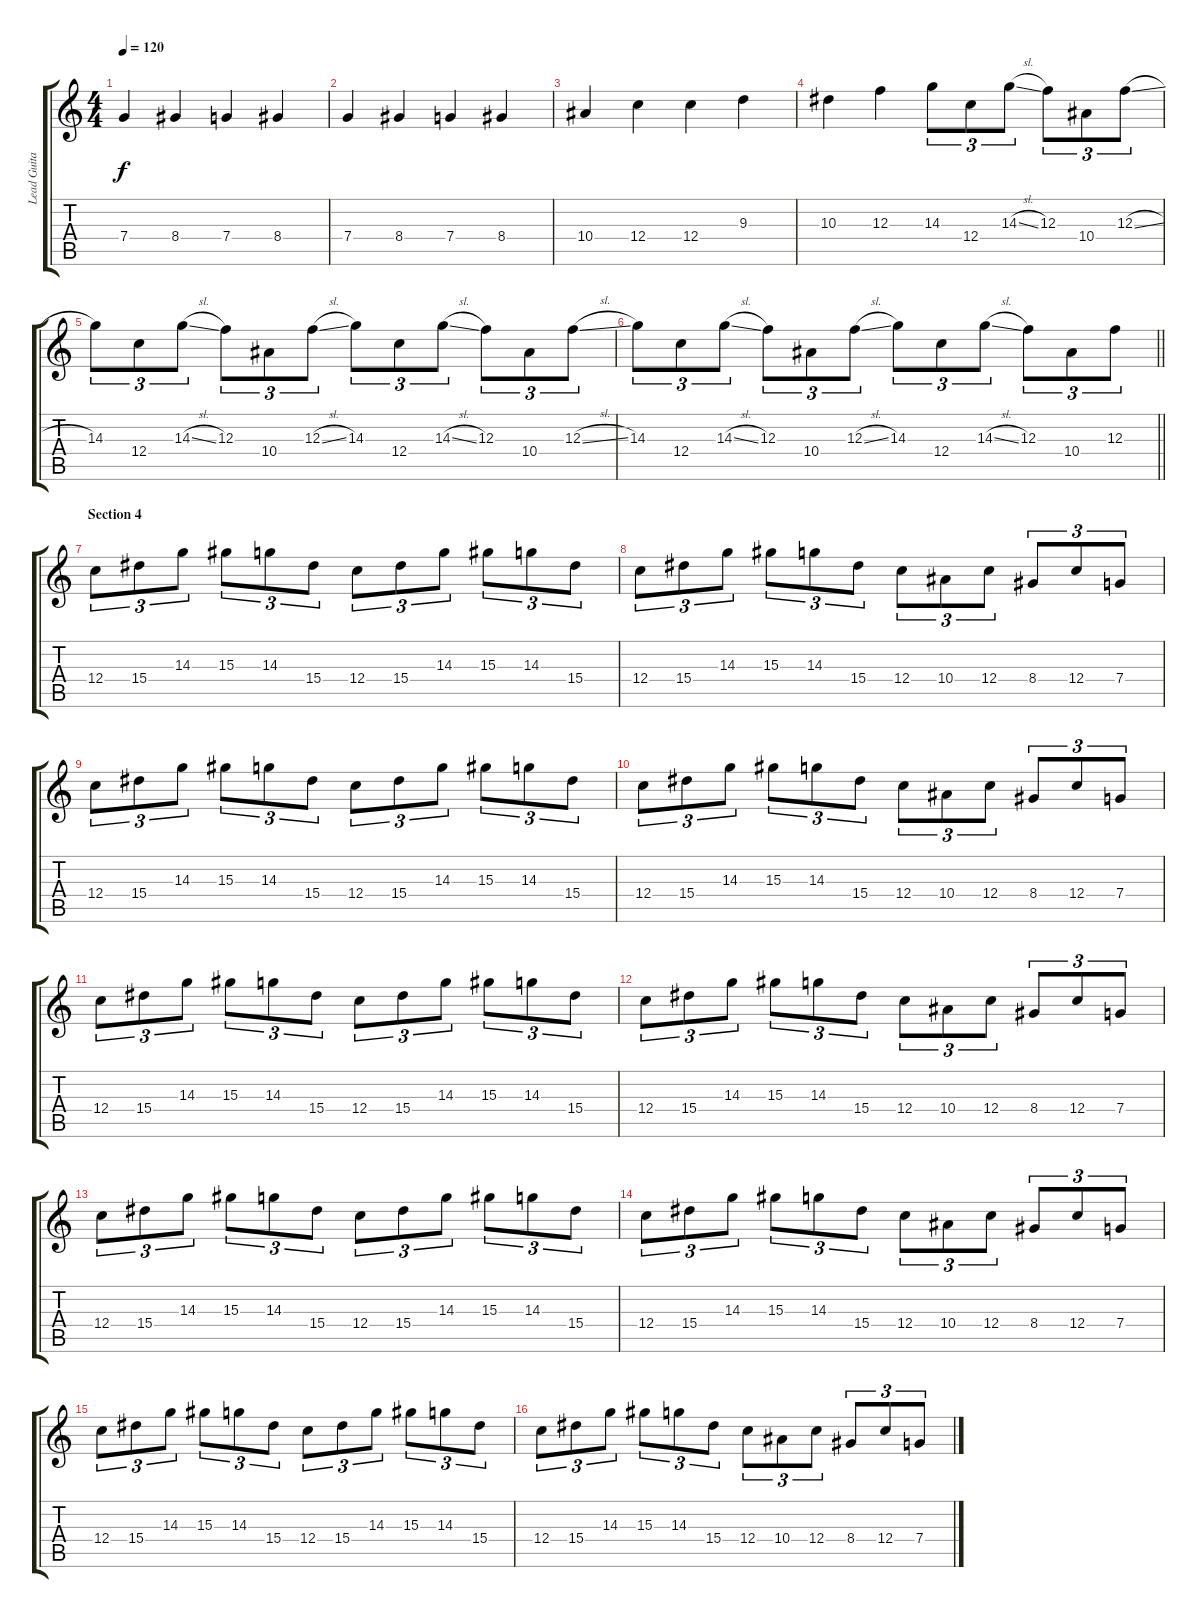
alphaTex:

\track ("Lead Guitar 2" "Lead Guita") {instrument overdrivenguitar}
\staff {score tabs}
\tuning (D4 A3 F3 C3 G2 C2) {hide}
\ts (4 4)
\tempo 120
\clef g2
\ks c
7.4.4{dy f} 8.4.4 7.4.4 8.4.4 |
7.4.4 8.4.4 7.4.4 8.4.4 |
10.4.4 12.4.4 12.4.4 9.3.4 |
10.3.4 12.3.4 14.3.8{tu (3 2)} 12.4.8{tu (3 2)} 14.3{sl}.8{tu (3 2)} 12.3.8{tu (3 2)} 10.4.8{tu (3 2)} 12.3{sl}.8{tu (3 2)} |
14.3.8{tu (3 2)} 12.4.8{tu (3 2)} 14.3{sl}.8{tu (3 2)} 12.3.8{tu (3 2)} 10.4.8{tu (3 2)} 12.3{sl}.8{tu (3 2)} 14.3.8{tu (3 2)} 12.4.8{tu (3 2)} 14.3{sl}.8{tu (3 2)} 12.3.8{tu (3 2)} 10.4.8{tu (3 2)} 12.3{sl}.8{tu (3 2)} |
\barLineRight lightlight
14.3.8{tu (3 2)} 12.4.8{tu (3 2)} 14.3{sl}.8{tu (3 2)} 12.3.8{tu (3 2)} 10.4.8{tu (3 2)} 12.3{sl}.8{tu (3 2)} 14.3.8{tu (3 2)} 12.4.8{tu (3 2)} 14.3{sl}.8{tu (3 2)} 12.3.8{tu (3 2)} 10.4.8{tu (3 2)} 12.3.8{tu (3 2)} |
\section ("" "Section 4")
12.4.8{tu (3 2)} 15.4.8{tu (3 2)} 14.3.8{tu (3 2)} 15.3.8{tu (3 2)} 14.3.8{tu (3 2)} 15.4.8{tu (3 2)} 12.4.8{tu (3 2)} 15.4.8{tu (3 2)} 14.3.8{tu (3 2)} 15.3.8{tu (3 2)} 14.3.8{tu (3 2)} 15.4.8{tu (3 2)} |
12.4.8{tu (3 2)} 15.4.8{tu (3 2)} 14.3.8{tu (3 2)} 15.3.8{tu (3 2)} 14.3.8{tu (3 2)} 15.4.8{tu (3 2)} 12.4.8{tu (3 2)} 10.4.8{tu (3 2)} 12.4.8{tu (3 2)} 8.4.8{tu (3 2)} 12.4.8{tu (3 2)} 7.4.8{tu (3 2)} |
12.4.8{tu (3 2)} 15.4.8{tu (3 2)} 14.3.8{tu (3 2)} 15.3.8{tu (3 2)} 14.3.8{tu (3 2)} 15.4.8{tu (3 2)} 12.4.8{tu (3 2)} 15.4.8{tu (3 2)} 14.3.8{tu (3 2)} 15.3.8{tu (3 2)} 14.3.8{tu (3 2)} 15.4.8{tu (3 2)} |
12.4.8{tu (3 2)} 15.4.8{tu (3 2)} 14.3.8{tu (3 2)} 15.3.8{tu (3 2)} 14.3.8{tu (3 2)} 15.4.8{tu (3 2)} 12.4.8{tu (3 2)} 10.4.8{tu (3 2)} 12.4.8{tu (3 2)} 8.4.8{tu (3 2)} 12.4.8{tu (3 2)} 7.4.8{tu (3 2)} |
12.4.8{tu (3 2)} 15.4.8{tu (3 2)} 14.3.8{tu (3 2)} 15.3.8{tu (3 2)} 14.3.8{tu (3 2)} 15.4.8{tu (3 2)} 12.4.8{tu (3 2)} 15.4.8{tu (3 2)} 14.3.8{tu (3 2)} 15.3.8{tu (3 2)} 14.3.8{tu (3 2)} 15.4.8{tu (3 2)} |
12.4.8{tu (3 2)} 15.4.8{tu (3 2)} 14.3.8{tu (3 2)} 15.3.8{tu (3 2)} 14.3.8{tu (3 2)} 15.4.8{tu (3 2)} 12.4.8{tu (3 2)} 10.4.8{tu (3 2)} 12.4.8{tu (3 2)} 8.4.8{tu (3 2)} 12.4.8{tu (3 2)} 7.4.8{tu (3 2)} |
12.4.8{tu (3 2)} 15.4.8{tu (3 2)} 14.3.8{tu (3 2)} 15.3.8{tu (3 2)} 14.3.8{tu (3 2)} 15.4.8{tu (3 2)} 12.4.8{tu (3 2)} 15.4.8{tu (3 2)} 14.3.8{tu (3 2)} 15.3.8{tu (3 2)} 14.3.8{tu (3 2)} 15.4.8{tu (3 2)} |
12.4.8{tu (3 2)} 15.4.8{tu (3 2)} 14.3.8{tu (3 2)} 15.3.8{tu (3 2)} 14.3.8{tu (3 2)} 15.4.8{tu (3 2)} 12.4.8{tu (3 2)} 10.4.8{tu (3 2)} 12.4.8{tu (3 2)} 8.4.8{tu (3 2)} 12.4.8{tu (3 2)} 7.4.8{tu (3 2)} |
12.4.8{tu (3 2)} 15.4.8{tu (3 2)} 14.3.8{tu (3 2)} 15.3.8{tu (3 2)} 14.3.8{tu (3 2)} 15.4.8{tu (3 2)} 12.4.8{tu (3 2)} 15.4.8{tu (3 2)} 14.3.8{tu (3 2)} 15.3.8{tu (3 2)} 14.3.8{tu (3 2)} 15.4.8{tu (3 2)} |
12.4.8{tu (3 2)} 15.4.8{tu (3 2)} 14.3.8{tu (3 2)} 15.3.8{tu (3 2)} 14.3.8{tu (3 2)} 15.4.8{tu (3 2)} 12.4.8{tu (3 2)} 10.4.8{tu (3 2)} 12.4.8{tu (3 2)} 8.4.8{tu (3 2)} 12.4.8{tu (3 2)} 7.4.8{tu (3 2)}
